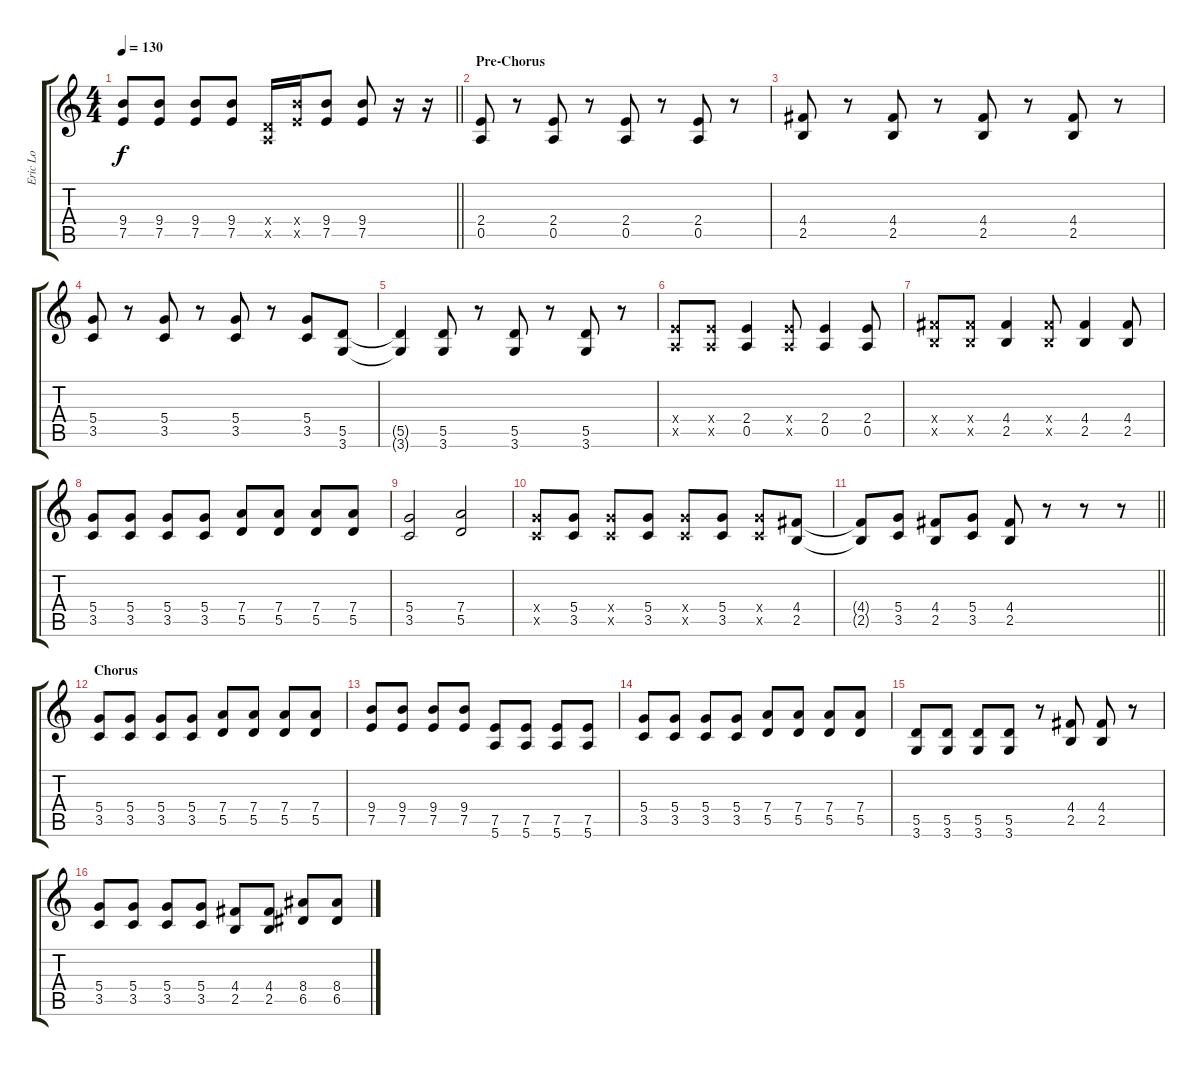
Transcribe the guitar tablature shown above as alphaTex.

\track ("Eric Lo" "Eric Lo") {instrument distortionguitar}
\staff {score tabs}
\tuning (E4 B3 G3 D3 A2 E2) {hide}
\ts (4 4)
\tempo 130
\clef g2
\barLineRight lightlight
\ks c
(9.4 7.5).8{dy f} (9.4 7.5).8 (9.4 7.5).8 (9.4 7.5).8 (0.4{x} 0.5{x}).16 (9.4{x} 7.5{x}).16 (9.4 7.5).8 (9.4 7.5).8 r.16 r.16 |
\section ("" "Pre-Chorus")
(2.4 0.5).8 r.8 (2.4 0.5).8 r.8 (2.4 0.5).8 r.8 (2.4 0.5).8 r.8 |
(4.4 2.5).8 r.8 (4.4 2.5).8 r.8 (4.4 2.5).8 r.8 (4.4 2.5).8 r.8 |
(5.4 3.5).8 r.8 (5.4 3.5).8 r.8 (5.4 3.5).8 r.8 (5.4 3.5).8 (5.5 3.6).8 |
(5.5{t} 3.6{t}).4 (5.5 3.6).8 r.8 (5.5 3.6).8 r.8 (5.5 3.6).8 r.8 |
(2.4{x} 0.5{x}).8 (2.4{x} 0.5{x}).8 (2.4 0.5).4 (2.4{x} 0.5{x}).8 (2.4 0.5).4 (2.4 0.5).8 |
(4.4{x} 2.5{x}).8 (4.4{x} 2.5{x}).8 (4.4 2.5).4 (4.4{x} 2.5{x}).8 (4.4 2.5).4 (4.4 2.5).8 |
(5.4 3.5).8 (5.4 3.5).8 (5.4 3.5).8 (5.4 3.5).8 (7.4 5.5).8 (7.4 5.5).8 (7.4 5.5).8 (7.4 5.5).8 |
(5.4 3.5).2 (7.4 5.5).2 |
(5.4{x} 3.5{x}).8 (5.4 3.5).8 (5.4{x} 3.5{x}).8 (5.4 3.5).8 (5.4{x} 3.5{x}).8 (5.4 3.5).8 (5.4{x} 3.5{x}).8 (4.4 2.5).8 |
\barLineRight lightlight
(4.4{t} 2.5{t}).8 (5.4 3.5).8 (4.4 2.5).8 (5.4 3.5).8 (4.4 2.5).8 r.8 r.8 r.8 |
\section ("" "Chorus")
(5.4 3.5).8 (5.4 3.5).8 (5.4 3.5).8 (5.4 3.5).8 (7.4 5.5).8 (7.4 5.5).8 (7.4 5.5).8 (7.4 5.5).8 |
(9.4 7.5).8 (9.4 7.5).8 (9.4 7.5).8 (9.4 7.5).8 (7.5 5.6).8 (7.5 5.6).8 (7.5 5.6).8 (7.5 5.6).8 |
(5.4 3.5).8 (5.4 3.5).8 (5.4 3.5).8 (5.4 3.5).8 (7.4 5.5).8 (7.4 5.5).8 (7.4 5.5).8 (7.4 5.5).8 |
(5.5 3.6).8 (5.5 3.6).8 (5.5 3.6).8 (5.5 3.6).8 r.8 (4.4 2.5).8 (4.4 2.5).8 r.8 |
(5.4 3.5).8 (5.4 3.5).8 (5.4 3.5).8 (5.4 3.5).8 (4.4 2.5).8 (4.4 2.5).8 (8.4 6.5).8 (8.4 6.5).8
